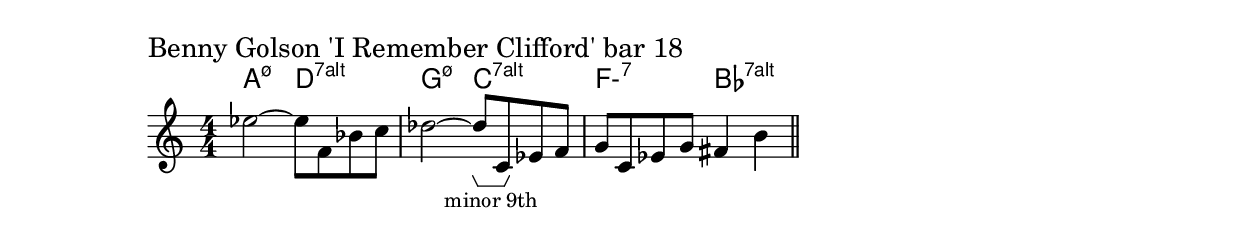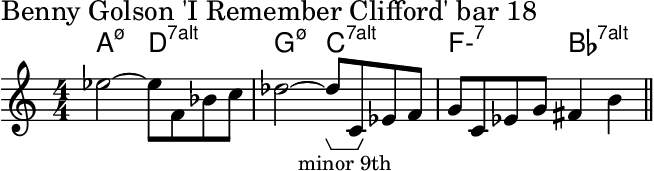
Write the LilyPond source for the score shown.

\version "2.24.4"
\language "english"
#(ly:set-option 'crop #t)
\include "include/alt.ly"
\score {
  \midi {
    \tempo 4=140
  }
  \layout {
    \context {
      \Score
      \omit BarNumber
    }
    \context {
      \Voice
      \consists Horizontal_bracket_engraver
    }
  }
  {
    <<
    \chords {
      \set noChordSymbol = ""
      \set minorChordModifier = \markup { "-" }
      \skip \ppp % spacer to set voice volume
      \set chordNameExceptions = #altExceptions
      a2:m7.5- d:alt | g:m7.5- c:alt | f:min7 bf:alt
    }
    \new Staff {
      \key c \major
      \numericTimeSignature
      \time 4/4
      \clef treble
      {
        \sectionLabel "Benny Golson 'I Remember Clifford' bar 18"
        \relative {
          \skip \ff % spacer to set voice volume
          ef''2~ ef8 f, bf c |
          df2~
          \once\override HorizontalBracketText.text = "minor 9th"
          df8 \startGroup c, \stopGroup ef f |
          g c, ef g fs4 b
          \bar "||"
        }
      }
    }
    >>
  }
}
